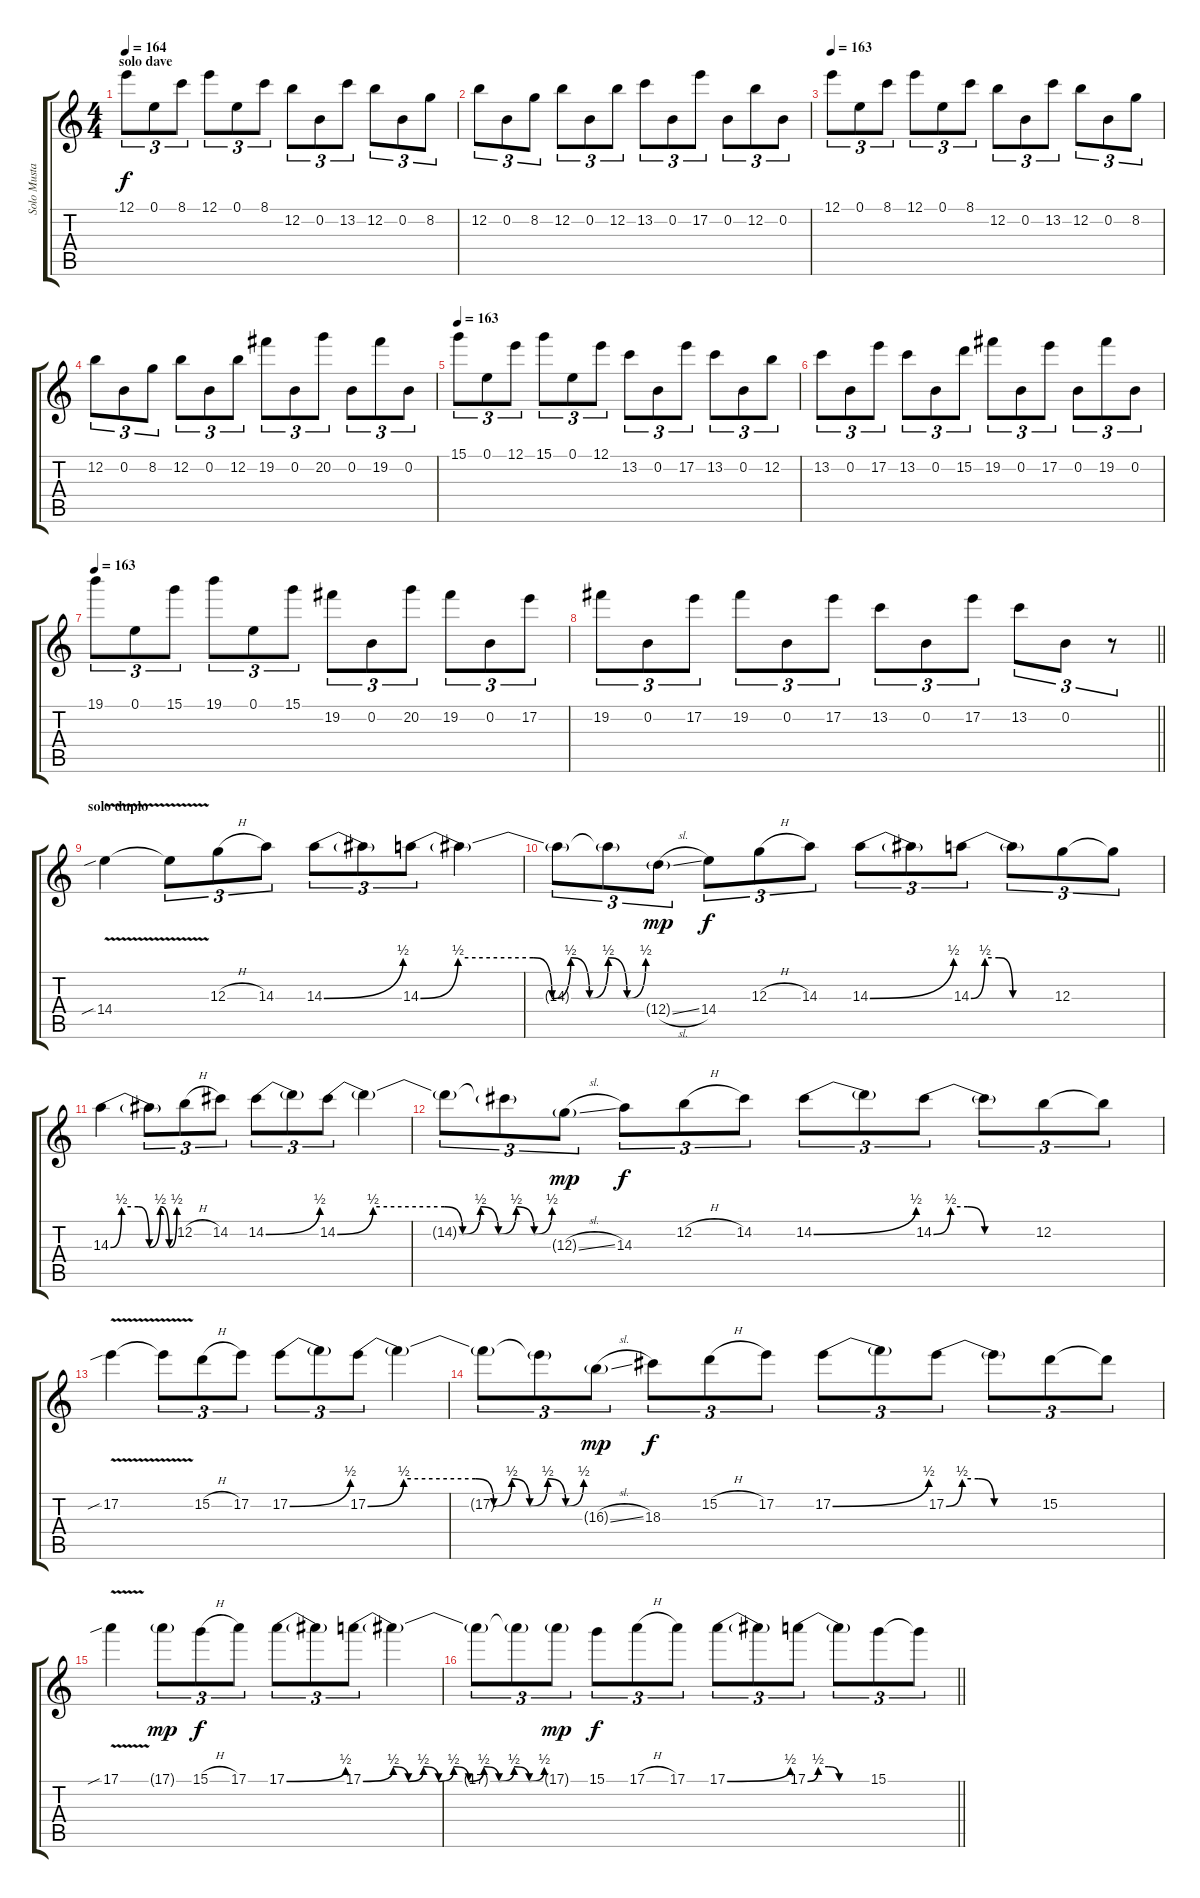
\track ("Solo Mustaine" "Solo Musta") {instrument distortionguitar}
\staff {score tabs}
\tuning (E4 B3 G3 D3 A2 E2) {hide}
\ts (4 4)
\section ("" "solo dave")
\tempo 163
\tempo 164
\clef g2
\ks c
12.1.8{tu (3 2) dy f} 0.1.8{tu (3 2)} 8.1.8{tu (3 2)} 12.1.8{tu (3 2)} 0.1.8{tu (3 2)} 8.1.8{tu (3 2)} 12.2.8{tu (3 2)} 0.2.8{tu (3 2)} 13.2.8{tu (3 2)} 12.2.8{tu (3 2)} 0.2.8{tu (3 2)} 8.2.8{tu (3 2)} |
12.2.8{tu (3 2)} 0.2.8{tu (3 2)} 8.2.8{tu (3 2)} 12.2.8{tu (3 2)} 0.2.8{tu (3 2)} 12.2.8{tu (3 2)} 13.2.8{tu (3 2)} 0.2.8{tu (3 2)} 17.2.8{tu (3 2)} 0.2.8{tu (3 2)} 12.2.8{tu (3 2)} 0.2.8{tu (3 2)} |
\tempo 163
12.1.8{tu (3 2)} 0.1.8{tu (3 2)} 8.1.8{tu (3 2)} 12.1.8{tu (3 2)} 0.1.8{tu (3 2)} 8.1.8{tu (3 2)} 12.2.8{tu (3 2)} 0.2.8{tu (3 2)} 13.2.8{tu (3 2)} 12.2.8{tu (3 2)} 0.2.8{tu (3 2)} 8.2.8{tu (3 2)} |
12.2.8{tu (3 2)} 0.2.8{tu (3 2)} 8.2.8{tu (3 2)} 12.2.8{tu (3 2)} 0.2.8{tu (3 2)} 12.2.8{tu (3 2)} 19.2.8{tu (3 2)} 0.2.8{tu (3 2)} 20.2.8{tu (3 2)} 0.2.8{tu (3 2)} 19.2.8{tu (3 2)} 0.2.8{tu (3 2)} |
\tempo 163
15.1.8{tu (3 2)} 0.1.8{tu (3 2)} 12.1.8{tu (3 2)} 15.1.8{tu (3 2)} 0.1.8{tu (3 2)} 12.1.8{tu (3 2)} 13.2.8{tu (3 2)} 0.2.8{tu (3 2)} 17.2.8{tu (3 2)} 13.2.8{tu (3 2)} 0.2.8{tu (3 2)} 12.2.8{tu (3 2)} |
13.2.8{tu (3 2)} 0.2.8{tu (3 2)} 17.2.8{tu (3 2)} 13.2.8{tu (3 2)} 0.2.8{tu (3 2)} 15.2.8{tu (3 2)} 19.2.8{tu (3 2)} 0.2.8{tu (3 2)} 17.2.8{tu (3 2)} 0.2.8{tu (3 2)} 19.2.8{tu (3 2)} 0.2.8{tu (3 2)} |
\tempo 163
19.1.8{tu (3 2)} 0.1.8{tu (3 2)} 15.1.8{tu (3 2)} 19.1.8{tu (3 2)} 0.1.8{tu (3 2)} 15.1.8{tu (3 2)} 19.2.8{tu (3 2)} 0.2.8{tu (3 2)} 20.2.8{tu (3 2)} 19.2.8{tu (3 2)} 0.2.8{tu (3 2)} 17.2.8{tu (3 2)} |
\barLineRight lightlight
19.2.8{tu (3 2)} 0.2.8{tu (3 2)} 17.2.8{tu (3 2)} 19.2.8{tu (3 2)} 0.2.8{tu (3 2)} 17.2.8{tu (3 2)} 13.2.8{tu (3 2)} 0.2.8{tu (3 2)} 17.2.8{tu (3 2)} 13.2.8{tu (3 2)} 0.2.8{tu (3 2)} r.8{tu (3 2)} |
\section ("" "solo duplo")
14.4{v sib}.4 14.4{t}.8{tu (3 2)} 12.3{h}.8{tu (3 2)} 14.3.8{tu (3 2)} 14.3{be (bend 0 0 60 2)}.8{tu (3 2)} 14.3{t}.8{tu (3 2)} 14.3{be (custom 0 0 10 2 30 2 35 0 40 2 45 0 50 2 55 0 60 2)}.8{tu (3 2)} 14.3{t}.4 |
14.3{t}.8{tu (3 2)} 14.3{t}.8{tu (3 2)} 12.4{sl g}.8{tu (3 2) dy mp} 14.4.8{tu (3 2) dy f} 12.3{h}.8{tu (3 2)} 14.3.8{tu (3 2)} 14.3{be (bend 0 0 60 2)}.8{tu (3 2)} 14.3{t}.8{tu (3 2)} 14.3{be (custom 0 0 10 2 20 2 30 0 60 0)}.8{tu (3 2)} 14.3{t}.8{tu (3 2)} 12.3.8{tu (3 2)} 12.3{t}.8{tu (3 2)} |
14.3{be (custom 0 0 10 2 25 2 35 0 45 2 53 0 60 2)}.4 14.3{t}.8{tu (3 2)} 12.2{h}.8{tu (3 2)} 14.2.8{tu (3 2)} 14.2{be (bend 0 0 60 2)}.8{tu (3 2)} 14.2{t}.8{tu (3 2)} 14.2{be (custom 0 0 10 2 30 2 35 0 40 2 45 0 50 2 55 0 60 2)}.8{tu (3 2)} 14.2{t}.4 |
14.2{t}.8{tu (3 2)} 14.2{t}.8{tu (3 2)} 12.3{sl g}.8{tu (3 2) dy mp} 14.3.8{tu (3 2) dy f} 12.2{h}.8{tu (3 2)} 14.2.8{tu (3 2)} 14.2{be (bend 0 0 60 2)}.8{tu (3 2)} 14.2{t}.8{tu (3 2)} 14.2{be (custom 0 0 10 2 20 2 30 0 60 0)}.8{tu (3 2)} 14.2{t}.8{tu (3 2)} 12.2.8{tu (3 2)} 12.2{t}.8{tu (3 2)} |
17.2{v sib}.4 17.2{t}.8{tu (3 2)} 15.2{h}.8{tu (3 2)} 17.2.8{tu (3 2)} 17.2{be (bend 0 0 60 2)}.8{tu (3 2)} 17.2{t}.8{tu (3 2)} 17.2{be (custom 0 0 10 2 30 2 35 0 40 2 45 0 50 2 55 0 60 2)}.8{tu (3 2)} 17.2{t}.4 |
17.2{t}.8{tu (3 2)} 17.2{t}.8{tu (3 2)} 16.3{sl g}.8{tu (3 2) dy mp} 18.3.8{tu (3 2) dy f} 15.2{h}.8{tu (3 2)} 17.2.8{tu (3 2)} 17.2{be (bend 0 0 60 2)}.8{tu (3 2)} 17.2{t}.8{tu (3 2)} 17.2{be (custom 0 0 10 2 20 2 30 0 60 0)}.8{tu (3 2)} 17.2{t}.8{tu (3 2)} 15.2.8{tu (3 2)} 15.2{t}.8{tu (3 2)} |
17.1{v sib}.4 17.1{g}.8{tu (3 2) dy mp} 15.1{h}.8{tu (3 2) dy f} 17.1.8{tu (3 2)} 17.1{be (bend 0 0 60 2)}.8{tu (3 2)} 17.1{t}.8{tu (3 2)} 17.1{be (custom 0 0 10 2 15 0 20 2 25 0 30 2 35 0 40 2 45 0 50 2 55 0 60 2)}.8{tu (3 2)} 17.1{t}.4 |
\barLineRight lightlight
17.1{t}.8{tu (3 2)} 17.1{t}.8{tu (3 2)} 17.1{g}.8{tu (3 2) dy mp} 15.1.8{tu (3 2) dy f} 17.1{h}.8{tu (3 2)} 17.1.8{tu (3 2)} 17.1{be (bend 0 0 60 2)}.8{tu (3 2)} 17.1{t}.8{tu (3 2)} 17.1{be (custom 0 0 10 2 20 2 30 0 60 0)}.8{tu (3 2)} 17.1{t}.8{tu (3 2)} 15.1.8{tu (3 2)} 15.1{t}.8{tu (3 2)}
